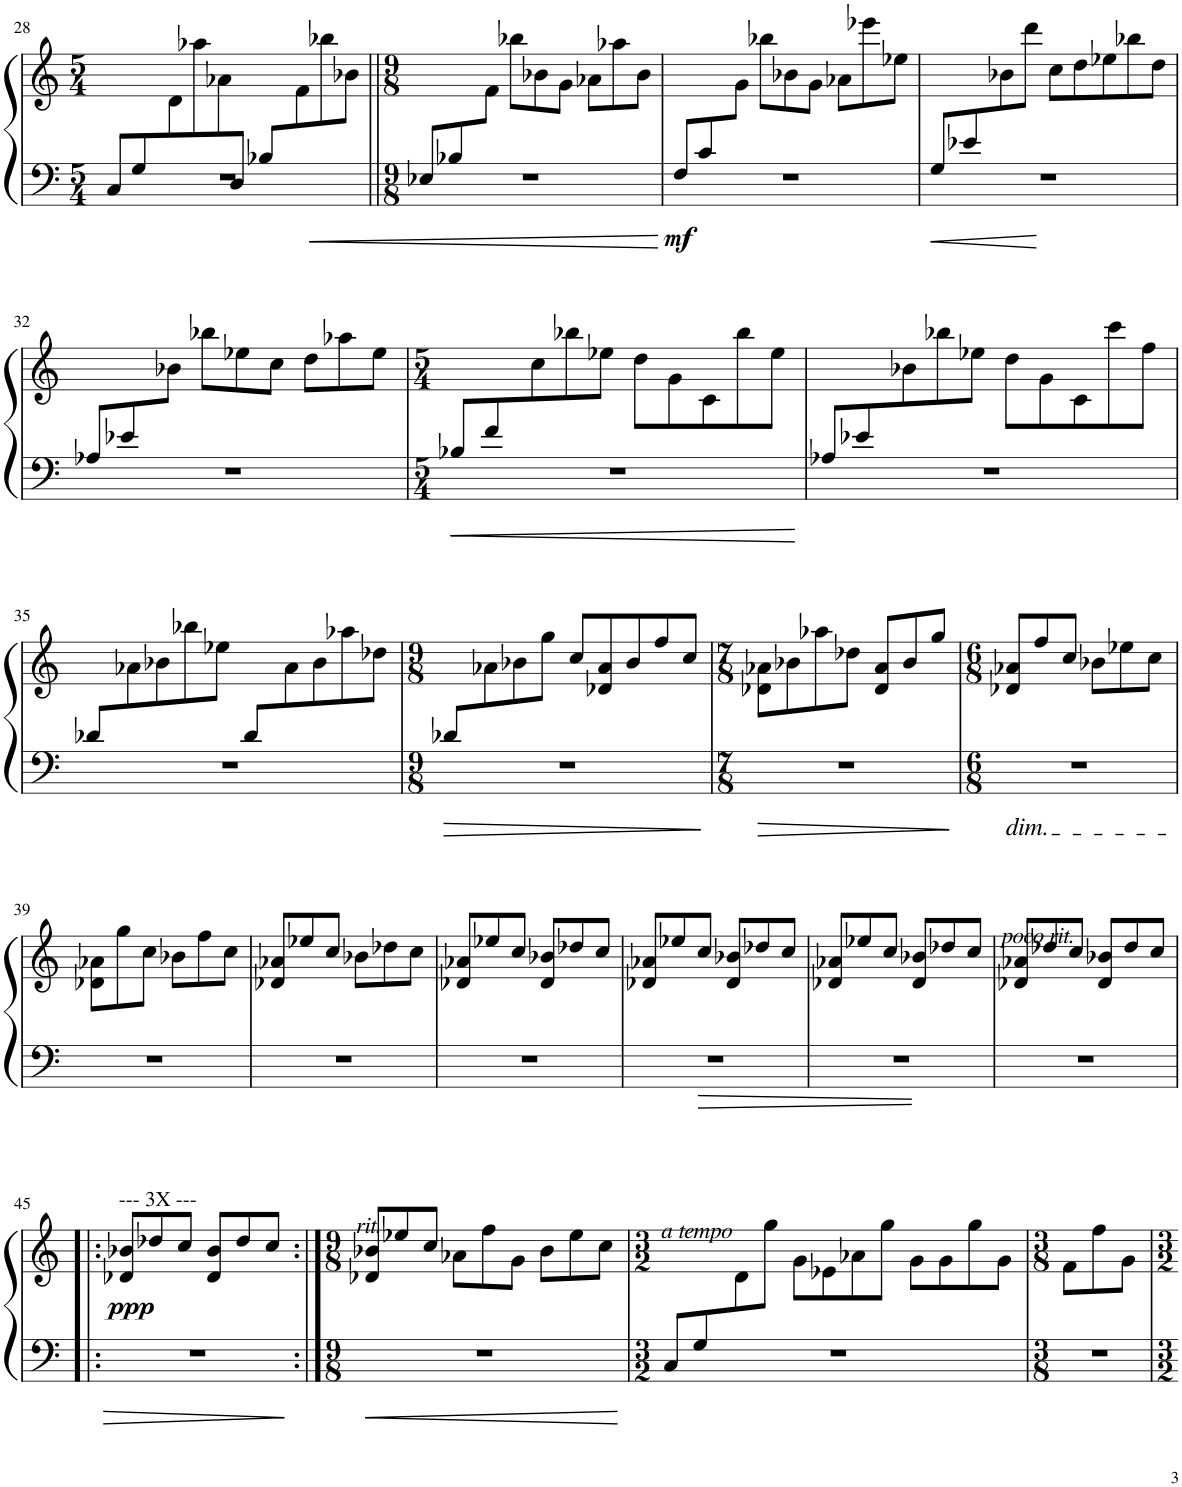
**kern	**kern	**dynam
*part1	*part1	*part1
*staff2	*staff1	*staff1/2
*I"Piano	*	*
*I'Pno.	*	*
!!LO:PB:g=z
*clefF4	*clefG2	*
*k[]	*k[]	*
*M5/4	*M5/4	*
=28	=28	=28
*^	*	*
8C/L	4%5r	4ryy	.
8G/	.	.	.
4.ryy	.	8d\	.
.	.	8aa-X\	.
.	.	8a-X\	.
8D/J	.	4ryy	.
8B-X/L	.	.	.
4.ryy	.	8f\	.
.	.	8bb-X\	.
.	.	8b-X\J	.
=29||	=29||	=29||	=29||
*M9/8	*	*M9/8	*
8E-X/L	8%9r	4ryy	.
8B-X/	.	.	.
2..ryy	.	8f\J	.
.	.	8bb-X\L	.
.	.	8b-X\	.
.	.	8g\J	.
.	.	8a-X\L	.
.	.	8aa-X\	.
.	.	8b-\J	.
=30	=30	=30	=30
!	!	!	!LO:DY:b=2
8F/L	8%9r	4ryy	mf
8c/	.	.	.
2..ryy	.	8g\J	.
.	.	8bb-X\L	.
.	.	8b-X\	.
.	.	8g\J	.
.	.	8a-X\L	.
.	.	8eee-X\	.
.	.	8ee-X\J	.
=31	=31	=31	=31
8G/L	8%9r	4ryy	.
8e-X/	.	.	.
2..ryy	.	8b-X\	.
.	.	8ddd\J	.
.	.	8cc\L	.
.	.	8dd\	.
.	.	8ee-X\	.
.	.	8bb-X\	.
.	.	8dd\J	.
!!LO:LB:g=z
=32	=32	=32	=32
8A-X/L	8%9r	4ryy	.
8e-X/	.	.	.
2..ryy	.	8b-X\J	.
.	.	8bb-X\L	.
.	.	8ee-X\	.
.	.	8cc\J	.
.	.	8dd\L	.
.	.	8aa-X\	.
.	.	8ee-\J	.
=33	=33	=33	=33
*M5/4	*	*M5/4	*
8B-X/L	4%5r	4ryy	.
8f/	.	.	.
1ryy	.	8cc\	.
.	.	8bb-X\	.
.	.	8ee-X\J	.
.	.	8dd\L	.
.	.	8g\	.
.	.	8c\	.
.	.	8bb-\	.
.	.	8ee-\J	.
=34	=34	=34	=34
8A-X/L	4%5r	4ryy	.
8e-X/	.	.	.
1ryy	.	8b-X\	.
.	.	8bb-X\	.
.	.	8ee-X\J	.
.	.	8dd\L	.
.	.	8g\	.
.	.	8c\	.
.	.	8ccc\	.
.	.	8ff\J	.
!!LO:LB:g=z
=35	=35	=35	=35
8d-X/L	4%5r	8ryy	.
2ryy	.	8a-X\	.
.	.	8b-X\	.
.	.	8bb-X\	.
.	.	8ee-X\J	.
8d-/L	.	8ryy	.
2ryy	.	8a-\	.
.	.	8b-\	.
.	.	8aa-X\	.
.	.	8dd-X\J	.
=36	=36	=36	=36
*M9/8	*	*M9/8	*
8d-X/L	8%9r	8ryy	.
1ryy	.	8a-X\	.
.	.	8b-X\	.
.	.	8gg\J	.
.	.	8cc/L	.
.	.	8d-X/ 8a-/	.
.	.	8b-/	.
.	.	8ff/	.
.	.	8cc/J	.
*v	*v	*	*
=37	=37	=37
*M7/8	*M7/8	*
2..r	8d-X\ 8a-X\L	.
.	8b-X\	.
.	8aa-X\	.
.	8dd-X\J	.
.	8d-/ 8a-/L	.
.	8b-/	.
.	8gg/J	.
=38	=38	=38
*M6/8	*M6/8	*
!LO:TX:b:i:t=dim.	!	!
2.r	8d-X/ 8a-X/L	.
.	8ff/	.
.	8cc/J	.
.	8b-X\L	.
.	8ee-X\	.
.	8cc\J	.
!!LO:LB:g=z
=39	=39	=39
2.r	8d-X\ 8a-X\L	.
.	8gg\	.
.	8cc\J	.
.	8b-X\L	.
.	8ff\	.
.	8cc\J	.
=40	=40	=40
2.r	8d-X/ 8a-X/L	.
.	8ee-X/	.
.	8cc/J	.
.	8b-X\L	.
.	8dd-X\	.
.	8cc\J	.
=41	=41	=41
2.r	8d-X/ 8a-X/L	.
.	8ee-X/	.
.	8cc/J	.
.	8d-/ 8b-X/L	.
.	8dd-X/	.
.	8cc/J	.
=42	=42	=42
2.r	8d-X/ 8a-X/L	.
.	8ee-X/	.
.	8cc/J	.
.	8d-/ 8b-X/L	.
.	8dd-X/	.
.	8cc/J	.
=43	=43	=43
2.r	8d-X/ 8a-X/L	.
.	8ee-X/	.
.	8cc/J	.
.	8d-/ 8b-X/L	.
.	8dd-X/	.
.	8cc/J	.
=44	=44	=44
!	!LO:TX:b:i:t=poco rit.	!
2.r	8d-X/ 8a-X/L	.
.	8dd-X/	.
.	8cc/J	.
.	8d-/ 8b-X/L	.
.	8dd-/	.
.	8cc/J	.
!!LO:LB:g=z
=45!|:	=45!|:	=45!|:
!	!LO:TX:a:t=--- 3X ---	!
!	!	!LO:DY:b
2.r	8d-X/ 8b-X/L	ppp
.	8dd-X/	.
.	8cc/J	.
.	8d-/ 8b-/L	.
.	8dd-/	.
.	8cc/J	.
=46:|!	=46:|!	=46:|!
*M9/8	*M9/8	*
!	!LO:TX:b:i:t=rit.	!
8%9r	8d-X/ 8b-X/L	.
.	8ee-X/	.
.	8cc/J	.
.	8a-X\L	.
.	8ff\	.
.	8g\J	.
.	8b-\L	.
.	8ee-\	.
.	8cc\J	.
=47	=47	=47
*M3/2	*M3/2	*
*^	*	*
!	!	!LO:TX:b:i:t=a tempo	!
8C/L	1.r	4ryy	.
8G/	.	.	.
1ryy	.	8d\	.
.	.	8gg\J	.
.	.	8g\L	.
.	.	8e-X\	.
.	.	8a-X\	.
.	.	8gg\J	.
.	.	8g\L	.
.	.	8g\	.
4ryy	.	8gg\	.
.	.	8g\J	.
*v	*v	*	*
=48	=48	=48
*M3/8	*M3/8	*
4.r	8f\L	.
.	8ff\	.
.	8g\J	.
=	=	=
*-	*-	*-
